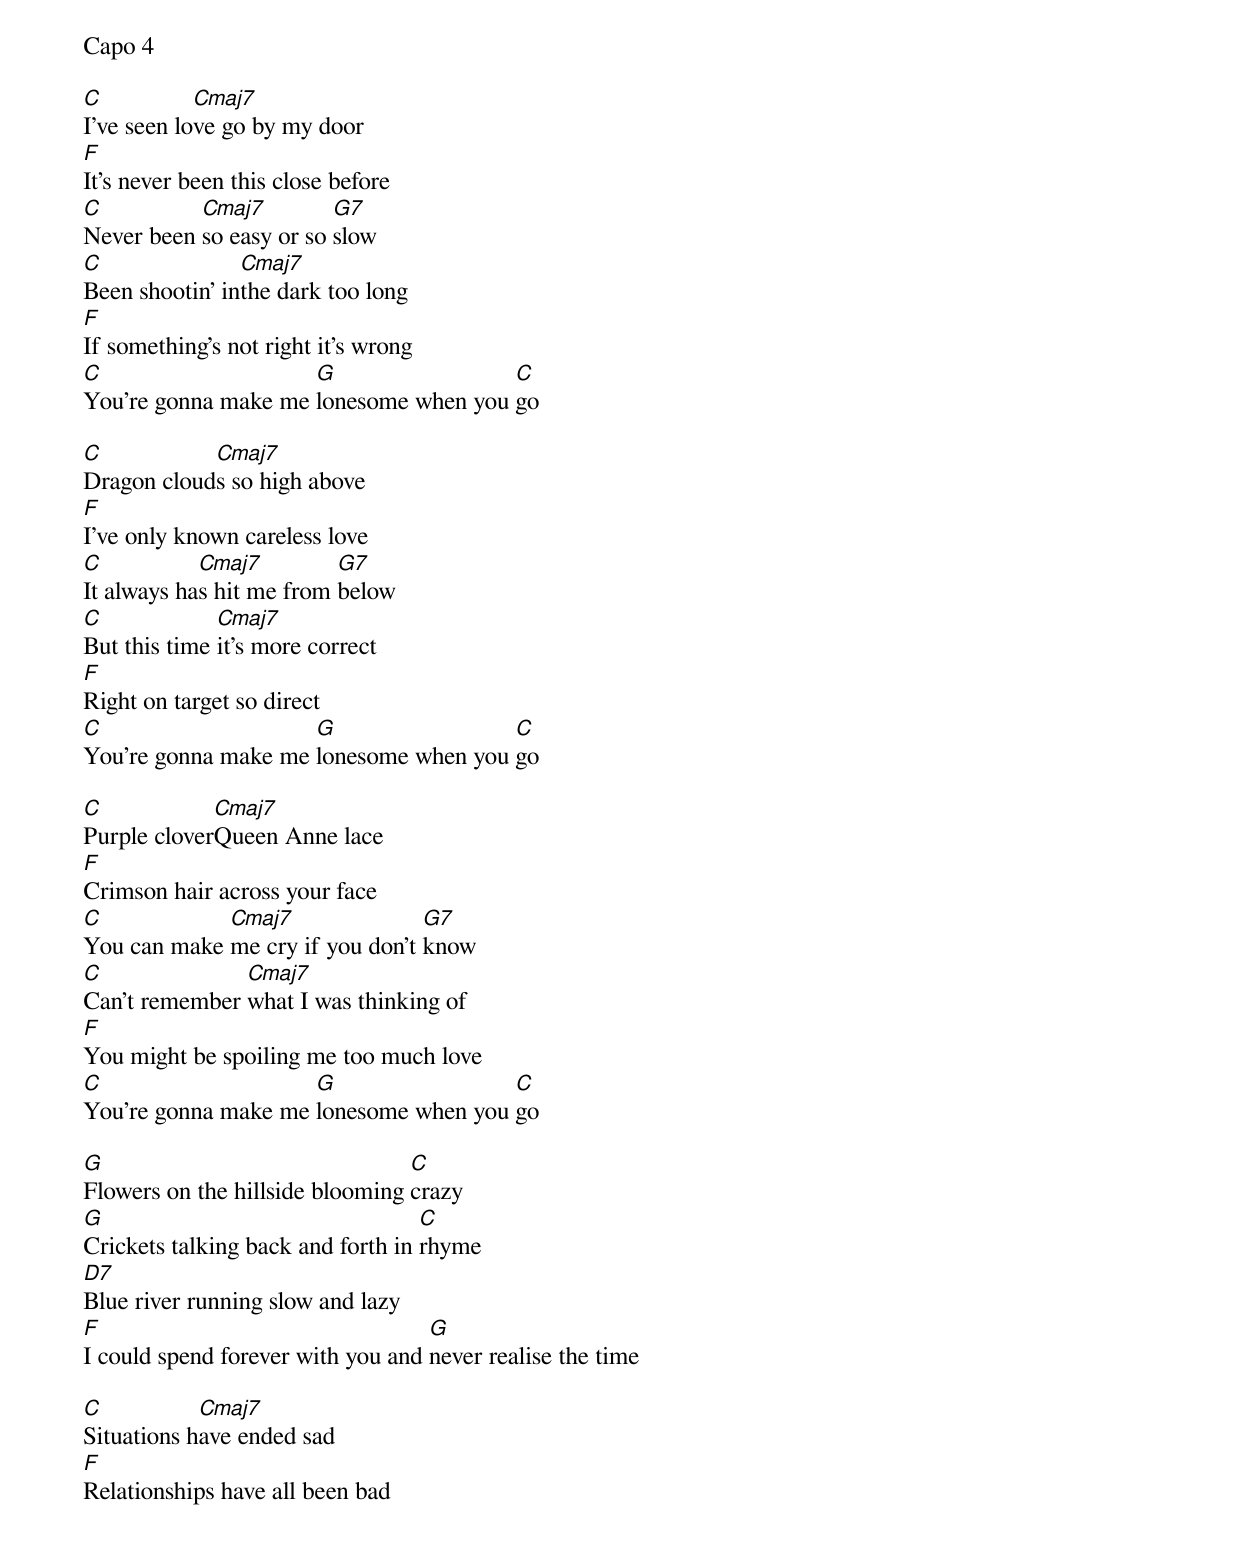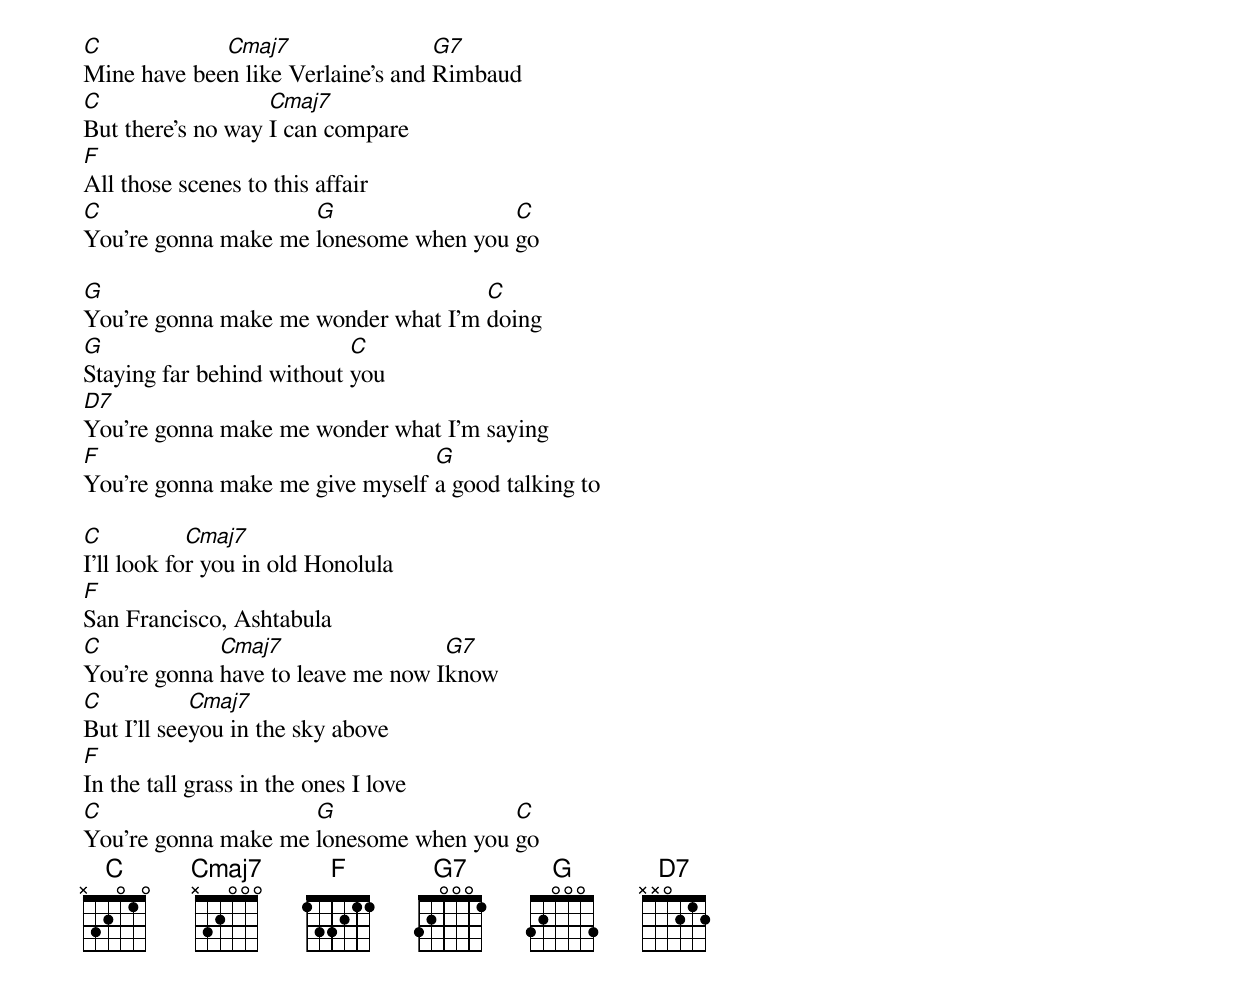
Capo 4

[C]I've seen lo[Cmaj7]ve go by my door
[F]It's never been this close before
[C]Never been [Cmaj7]so easy or so [G7]slow
[C]Been shootin' in[Cmaj7]the dark too long
[F]If something's not right it's wrong
[C]You're gonna make me [G]lonesome when you [C]go

[C]Dragon cloud[Cmaj7]s so high above
[F]I've only known careless love
[C]It always ha[Cmaj7]s hit me from [G7]below
[C]But this time [Cmaj7]it's more correct
[F]Right on target so direct
[C]You're gonna make me [G]lonesome when you [C]go

[C]Purple clover[Cmaj7]Queen Anne lace
[F]Crimson hair across your face
[C]You can make [Cmaj7]me cry if you don't [G7]know
[C]Can't remember [Cmaj7]what I was thinking of
[F]You might be spoiling me too much love
[C]You're gonna make me [G]lonesome when you [C]go

[G]Flowers on the hillside blooming [C]crazy
[G]Crickets talking back and forth in [C]rhyme
[D7]Blue river running slow and lazy
[F]I could spend forever with you and [G]never realise the time

[C]Situations h[Cmaj7]ave ended sad
[F]Relationships have all been bad
[C]Mine have bee[Cmaj7]n like Verlaine's and [G7]Rimbaud
[C]But there’s no way [Cmaj7]I can compare
[F]All those scenes to this affair
[C]You're gonna make me [G]lonesome when you [C]go

[G]You're gonna make me wonder what I'm [C]doing
[G]Staying far behind without [C]you
[D7]You're gonna make me wonder what I'm saying
[F]You're gonna make me give myself [G]a good talking to

[C]I'll look fo[Cmaj7]r you in old Honolula
[F]San Francisco, Ashtabula
[C]You're gonna [Cmaj7]have to leave me now I[G7]know
[C]But I'll see[Cmaj7]you in the sky above
[F]In the tall grass in the ones I love
[C]You're gonna make me [G]lonesome when you [C]go
